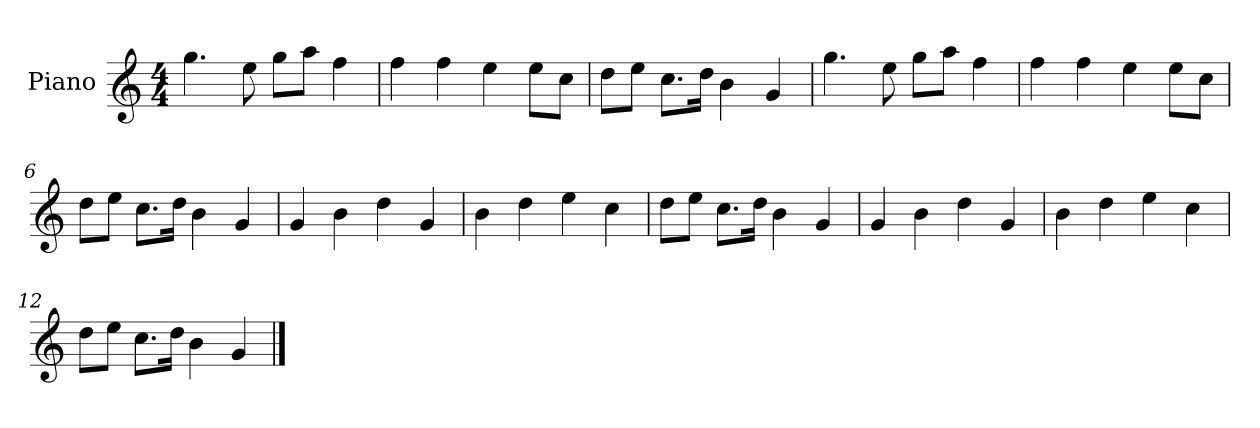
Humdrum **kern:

**kern
*part1
*staff1
*I"Piano
*I'P-no
*clefG2
*k[]
*M4/4
*MM90
=1
4.gg\
8ee\
8gg\L
8aa\J
4ff\
=2
4ff\
4ff\
4ee\
8ee\L
8cc\J
=3
8dd\L
8ee\J
8.cc\L
16dd\Jk
4b\
4g/
=4
4.gg\
8ee\
8gg\L
8aa\J
4ff\
=5
4ff\
4ff\
4ee\
8ee\L
8cc\J
=6
8dd\L
8ee\J
8.cc\L
16dd\Jk
4b\
4g/
!!LO:LB:g=z
=7
4g/
4b\
4dd\
4g/
=8
4b\
4dd\
4ee\
4cc\
=9
8dd\L
8ee\J
8.cc\L
16dd\Jk
4b\
4g/
=10
4g/
4b\
4dd\
4g/
=11
4b\
4dd\
4ee\
4cc\
=12
8dd\L
8ee\J
8.cc\L
16dd\Jk
4b\
4g/
==
*-
